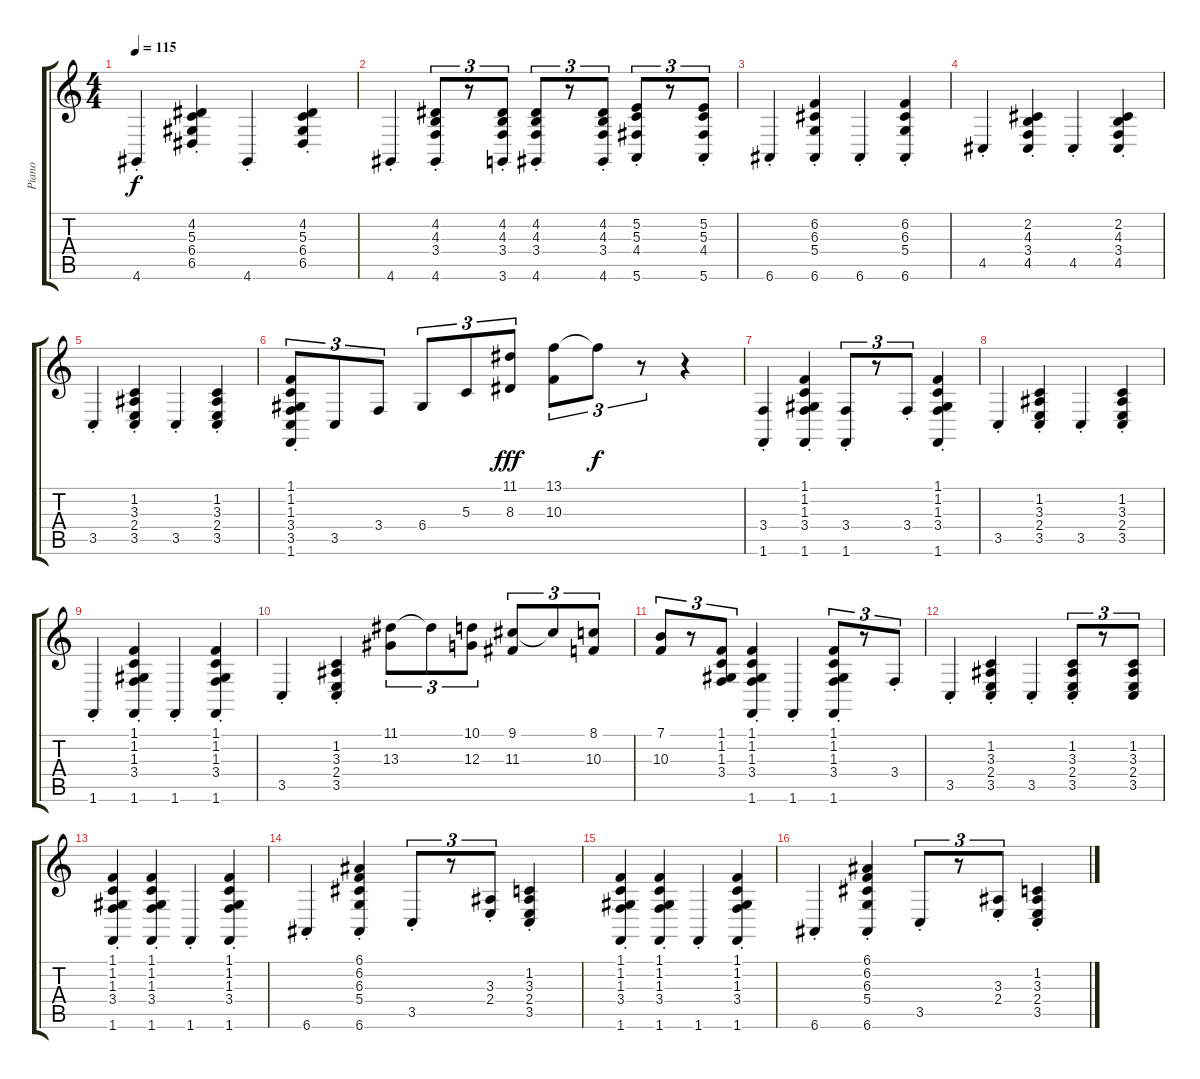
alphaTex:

\track ("Piano" "Piano") {instrument acousticgrandpiano}
\staff {score tabs}
\tuning (E4 B3 G3 D3 A2 E2) {hide}
\ts (4 4)
\tempo 115
\clef g2
\ks c
4.6{st}.4{dy f} (4.2{st} 5.3{st} 6.4{st} 6.5{st}).4 4.6{st}.4 (4.2{st} 5.3{st} 6.4{st} 6.5{st}).4 |
4.6{st}.4 (4.2{st} 4.3{st} 3.4{st} 4.6{st}).8{tu (3 2)} r.8{tu (3 2)} (4.2{st} 4.3{st} 3.4{st} 3.6{st}).8{tu (3 2)} (4.2{st} 4.3{st} 3.4{st} 4.6{st}).8{tu (3 2)} r.8{tu (3 2)} (4.2{st} 4.3{st} 3.4{st} 4.6{st}).8{tu (3 2)} (5.2{st} 5.3{st} 4.4{st} 5.6{st}).8{tu (3 2)} r.8{tu (3 2)} (5.2{st} 5.3{st} 4.4{st} 5.6{st}).8{tu (3 2)} |
6.6{st}.4 (6.2{st} 6.3{st} 5.4{st} 6.6{st}).4 6.6{st}.4 (6.2{st} 6.3{st} 5.4{st} 6.6{st}).4 |
4.5{st}.4 (2.2{st} 4.3{st} 3.4{st} 4.5{st}).4 4.5{st}.4 (2.2{st} 4.3{st} 3.4{st} 4.5{st}).4 |
3.5{st}.4 (1.2{st} 3.3{st} 2.4{st} 3.5{st}).4 3.5{st}.4 (1.2{st} 3.3{st} 2.4{st} 3.5{st}).4 |
(1.1{st} 1.2{st} 1.3{st} 3.4{st} 3.5{st} 1.6{st}).8{tu (3 2)} 3.5.8{tu (3 2)} 3.4.8{tu (3 2)} 6.4.8{tu (3 2)} 5.3.8{tu (3 2)} (11.1 8.3).8{tu (3 2) dy fff} (13.1 10.3).8{tu (3 2)} 13.1{t}.8{tu (3 2) dy f} r.8{tu (3 2)} r.4 |
(3.4{st} 1.6{st}).4 (1.1{st} 1.2{st} 1.3{st} 3.4{st} 1.6{st}).4 (3.4{st} 1.6{st}).8{tu (3 2)} r.8{tu (3 2)} 3.4{st}.8{tu (3 2)} (1.1{st} 1.2{st} 1.3{st} 3.4{st} 1.6{st}).4 |
3.5{st}.4 (1.2{st} 3.3{st} 2.4{st} 3.5{st}).4 3.5{st}.4 (1.2{st} 3.3{st} 2.4{st} 3.5{st}).4 |
1.6{st}.4 (1.1{st} 1.2{st} 1.3{st} 3.4{st} 1.6{st}).4 1.6{st}.4 (1.1{st} 1.2{st} 1.3{st} 3.4{st} 1.6{st}).4 |
3.5{st}.4 (1.2{st} 3.3{st} 2.4{st} 3.5{st}).4 (11.1 13.3).8{tu (3 2)} 11.1{t}.8{tu (3 2)} (10.1 12.3).8{tu (3 2)} (9.1 11.3).8{tu (3 2)} 9.1{t}.8{tu (3 2)} (8.1 10.3).8{tu (3 2)} |
(7.1 10.3).8{tu (3 2)} r.8{tu (3 2)} (1.1 1.2 1.3 3.4).8{tu (3 2)} (1.1{st} 1.2{st} 1.3{st} 3.4{st} 1.6{st}).4 1.6{st}.4 (1.1{st} 1.2{st} 1.3{st} 3.4{st} 1.6{st}).8{tu (3 2)} r.8{tu (3 2)} 3.4{st}.8{tu (3 2)} |
3.5{st}.4 (1.2{st} 3.3{st} 2.4{st} 3.5{st}).4 3.5{st}.4 (1.2{st} 3.3{st} 2.4{st} 3.5{st}).8{tu (3 2)} r.8{tu (3 2)} (1.2 3.3 2.4 3.5).8{tu (3 2)} |
(1.1{st} 1.2{st} 1.3{st} 3.4{st} 1.6{st}).4 (1.1{st} 1.2{st} 1.3{st} 3.4{st} 1.6{st}).4 1.6{st}.4 (1.1{st} 1.2{st} 1.3{st} 3.4{st} 1.6{st}).4 |
6.6{st}.4 (6.1{st} 6.2{st} 6.3{st} 5.4{st} 6.6{st}).4 3.5{st}.8{tu (3 2)} r.8{tu (3 2)} (3.3{st} 2.4{st}).8{tu (3 2)} (1.2{st} 3.3{st} 2.4{st} 3.5{st}).4 |
(1.1{st} 1.2{st} 1.3{st} 3.4{st} 1.6{st}).4 (1.1{st} 1.2{st} 1.3{st} 3.4{st} 1.6{st}).4 1.6{st}.4 (1.1{st} 1.2{st} 1.3{st} 3.4{st} 1.6{st}).4 |
6.6{st}.4 (6.1{st} 6.2{st} 6.3{st} 5.4{st} 6.6{st}).4 3.5{st}.8{tu (3 2)} r.8{tu (3 2)} (3.3{st} 2.4{st}).8{tu (3 2)} (1.2{st} 3.3{st} 2.4{st} 3.5{st}).4
